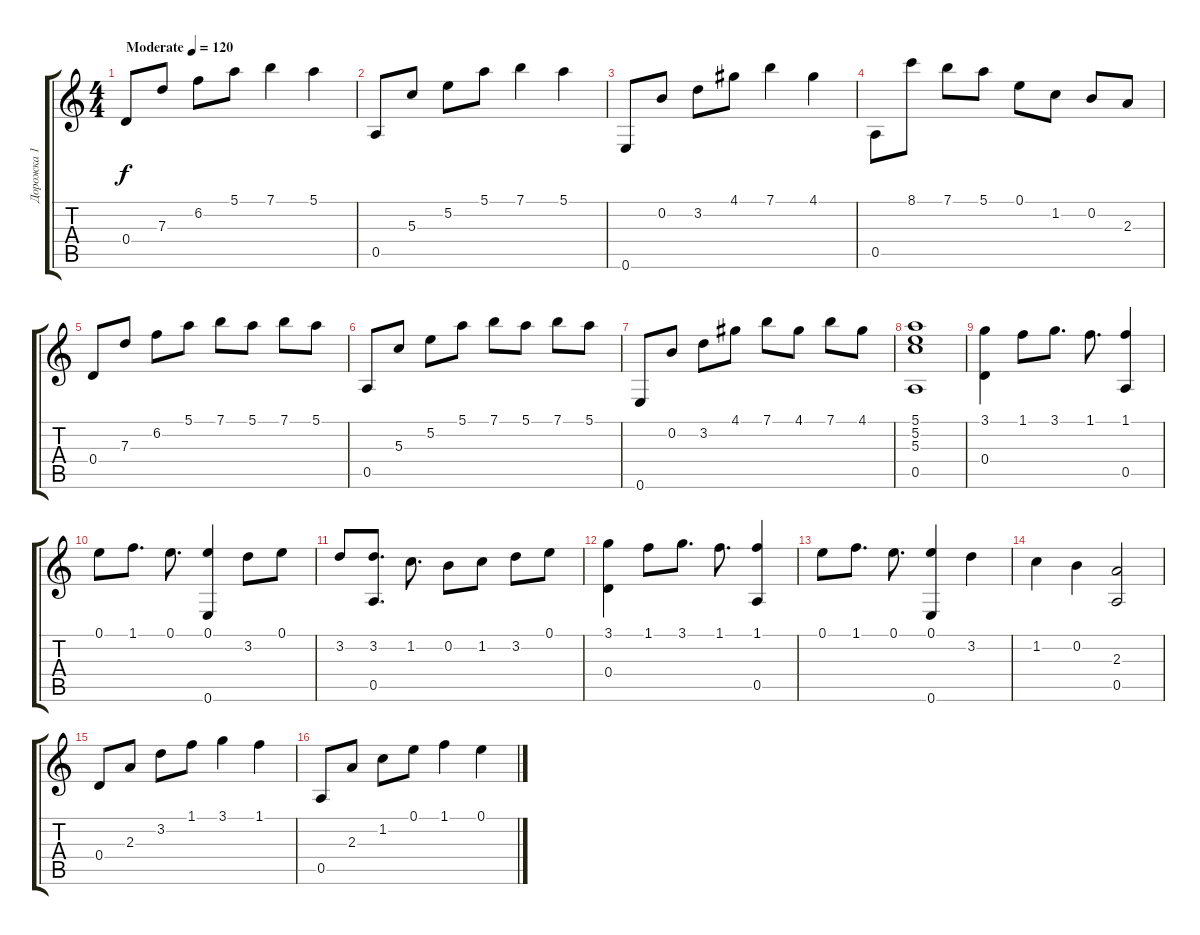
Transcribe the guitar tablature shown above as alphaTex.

\track ("Дорожка 1" "Дорожка 1") {instrument acousticguitarnylon}
\staff {score tabs}
\tuning (E4 B3 G3 D3 A2 E2) {hide}
\ts (4 4)
\tempo (120 "Moderate")
\clef g2
\ks c
0.4.8{dy f instrument acousticguitarnylon} 7.3.8 6.2.8 5.1.8 7.1.4 5.1.4 |
0.5.8 5.3.8 5.2.8 5.1.8 7.1.4 5.1.4 |
0.6.8 0.2.8 3.2.8 4.1.8 7.1.4 4.1.4 |
0.5.8 8.1.8 7.1.8 5.1.8 0.1.8 1.2.8 0.2.8 2.3.8 |
0.4.8 7.3.8 6.2.8 5.1.8 7.1.8 5.1.8 7.1.8 5.1.8 |
0.5.8 5.3.8 5.2.8 5.1.8 7.1.8 5.1.8 7.1.8 5.1.8 |
0.6.8 0.2.8 3.2.8 4.1.8 7.1.8 4.1.8 7.1.8 4.1.8 |
(5.1 5.2 5.3 0.5).1 |
(3.1 0.4).4 1.1.8 3.1.8{d} 1.1.8{d} (1.1 0.5).4 |
0.1.8 1.1.8{d} 0.1.8{d} (0.1 0.6).4 3.2.8 0.1.8 |
3.2.8 (3.2 0.5).8{d} 1.2.8{d} 0.2.8 1.2.8 3.2.8 0.1.8 |
(3.1 0.4).4 1.1.8 3.1.8{d} 1.1.8{d} (1.1 0.5).4 |
0.1.8 1.1.8{d} 0.1.8{d} (0.1 0.6).4 3.2.4 |
1.2.4 0.2.4 (2.3 0.5).2 |
0.4.8 2.3.8 3.2.8 1.1.8 3.1.4 1.1.4 |
0.5.8 2.3.8 1.2.8 0.1.8 1.1.4 0.1.4
